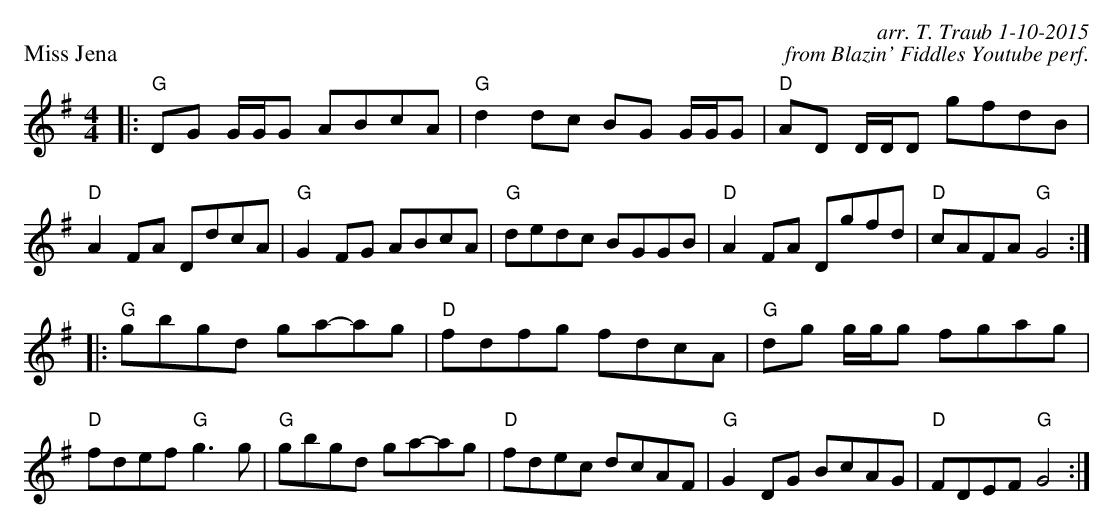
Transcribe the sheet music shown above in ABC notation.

X:1
P: Miss Jena
C: arr. T. Traub 1-10-2015
C: from Blazin' Fiddles Youtube perf.
K: G
M: 4/4
L: 1/8
|: "G"DG G/G/G ABcA| "G"d2 dc BG G/G/G|"D"AD D/D/D gfdB|"D"A2 FA DdcA|"G"G2 FG ABcA|"G"dedc BGGB|"D"A2 FA Dgfd|"D"cAFA "G"G4 :|
|: "G"gbgd ga-ag|"D"fdfg fdcA|"G"dg g/g/g fgag|"D"fdef "G"g3 g|"G"gbgd ga-ag|"D"fdec dcAF|"G"G2 DG BcAG |"D"FDEF "G"G4 :|
